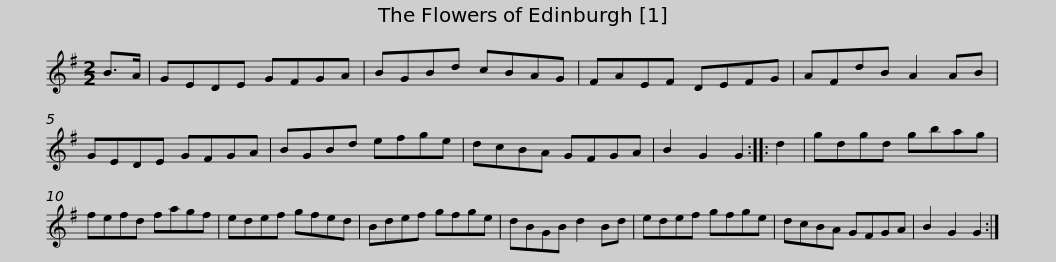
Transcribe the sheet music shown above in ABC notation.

X:1
L:1/8
M:2/2
I:linebreak $
K:G
V:1 treble
V:1
 B>A | GEDE GFGA | BGBd cBAG | FAEF DEFG | AFdB A2 AB | %5
 GEDE GFGA |$ BGBd efge | dcBA GFGA | B2 G2 G2 :: d2 | %10
 gdgd gbag | fefd fagf |$ edef gfed | Bdef gfge | dBGB d2 Bd | %15
 edef gfge | dcBA GFGA | B2 G2 G2 :| %18
